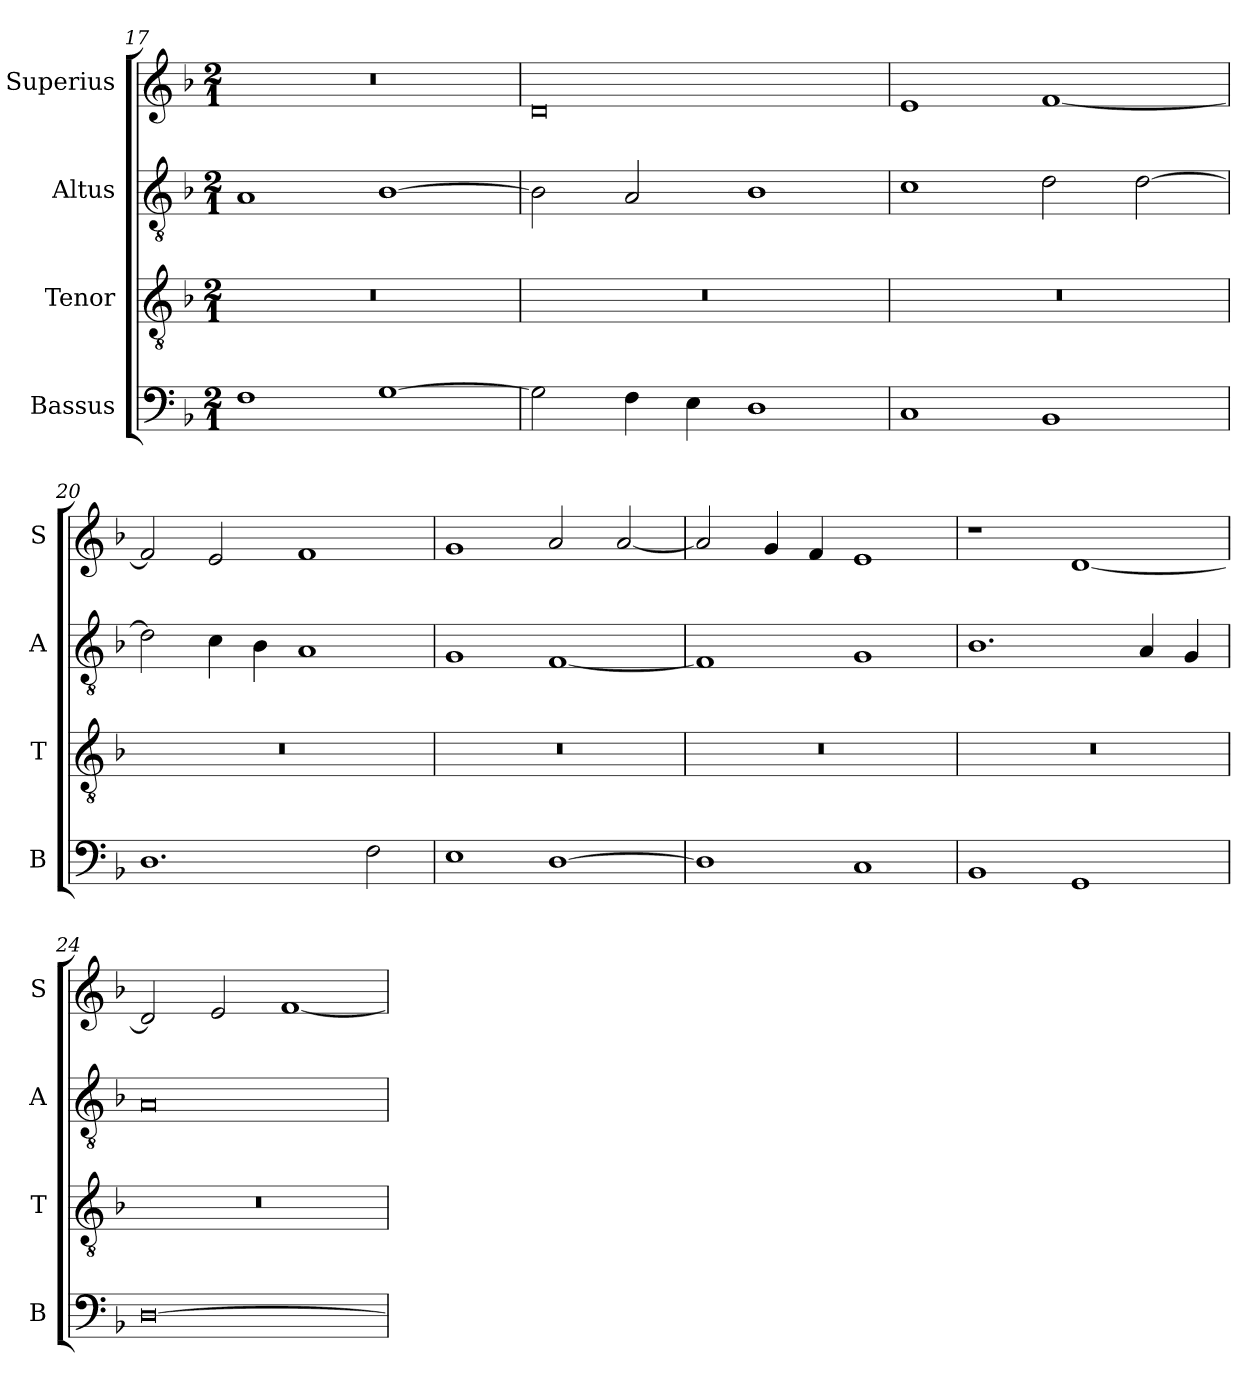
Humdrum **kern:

**kern	**kern	**kern	**kern
*part4	*part3	*part2	*part1
*staff4	*staff3	*staff2	*staff1
*I"Bassus	*I"Tenor	*I"Altus	*I"Superius
*I'B	*I'T	*I'A	*I'S
*clefF4	*clefGv2	*clefGv2	*clefG2
*k[b-]	*k[b-]	*k[b-]	*k[b-]
*M2/1	*M2/1	*M2/1	*M2/1
=17	=17	=17	=17
1F	0r	1A	0r
[1G	.	[1B-	.
=18	=18	=18	=18
2G\]	0r	2B-\]	0d
4F\	.	2A/	.
4E\	.	.	.
1D	.	1B-	.
=19	=19	=19	=19
1C	0r	1c	1e
1BB-	.	2d\	[1f
.	.	[2d\	.
=20	=20	=20	=20
1.D	0r	2d\]	2f/]
.	.	4c\	2e/
.	.	4B-\	.
.	.	1A	1f
2F\	.	.	.
=21	=21	=21	=21
1E	0r	1G	1g
[1D	.	[1F	2a/
.	.	.	[2a/
=22	=22	=22	=22
1D]	0r	1F]	2a/]
.	.	.	4g/
.	.	.	4f/
1C	.	1G	1e
=23	=23	=23	=23
1BB-	0r	1.B-	1r
1GG	.	.	[1d
.	.	4A/	.
.	.	4G/	.
=24	=24	=24	=24
[0D	0r	0A	2d/]
.	.	.	2e/
.	.	.	[1f
=	=	=	=
*-	*-	*-	*-
